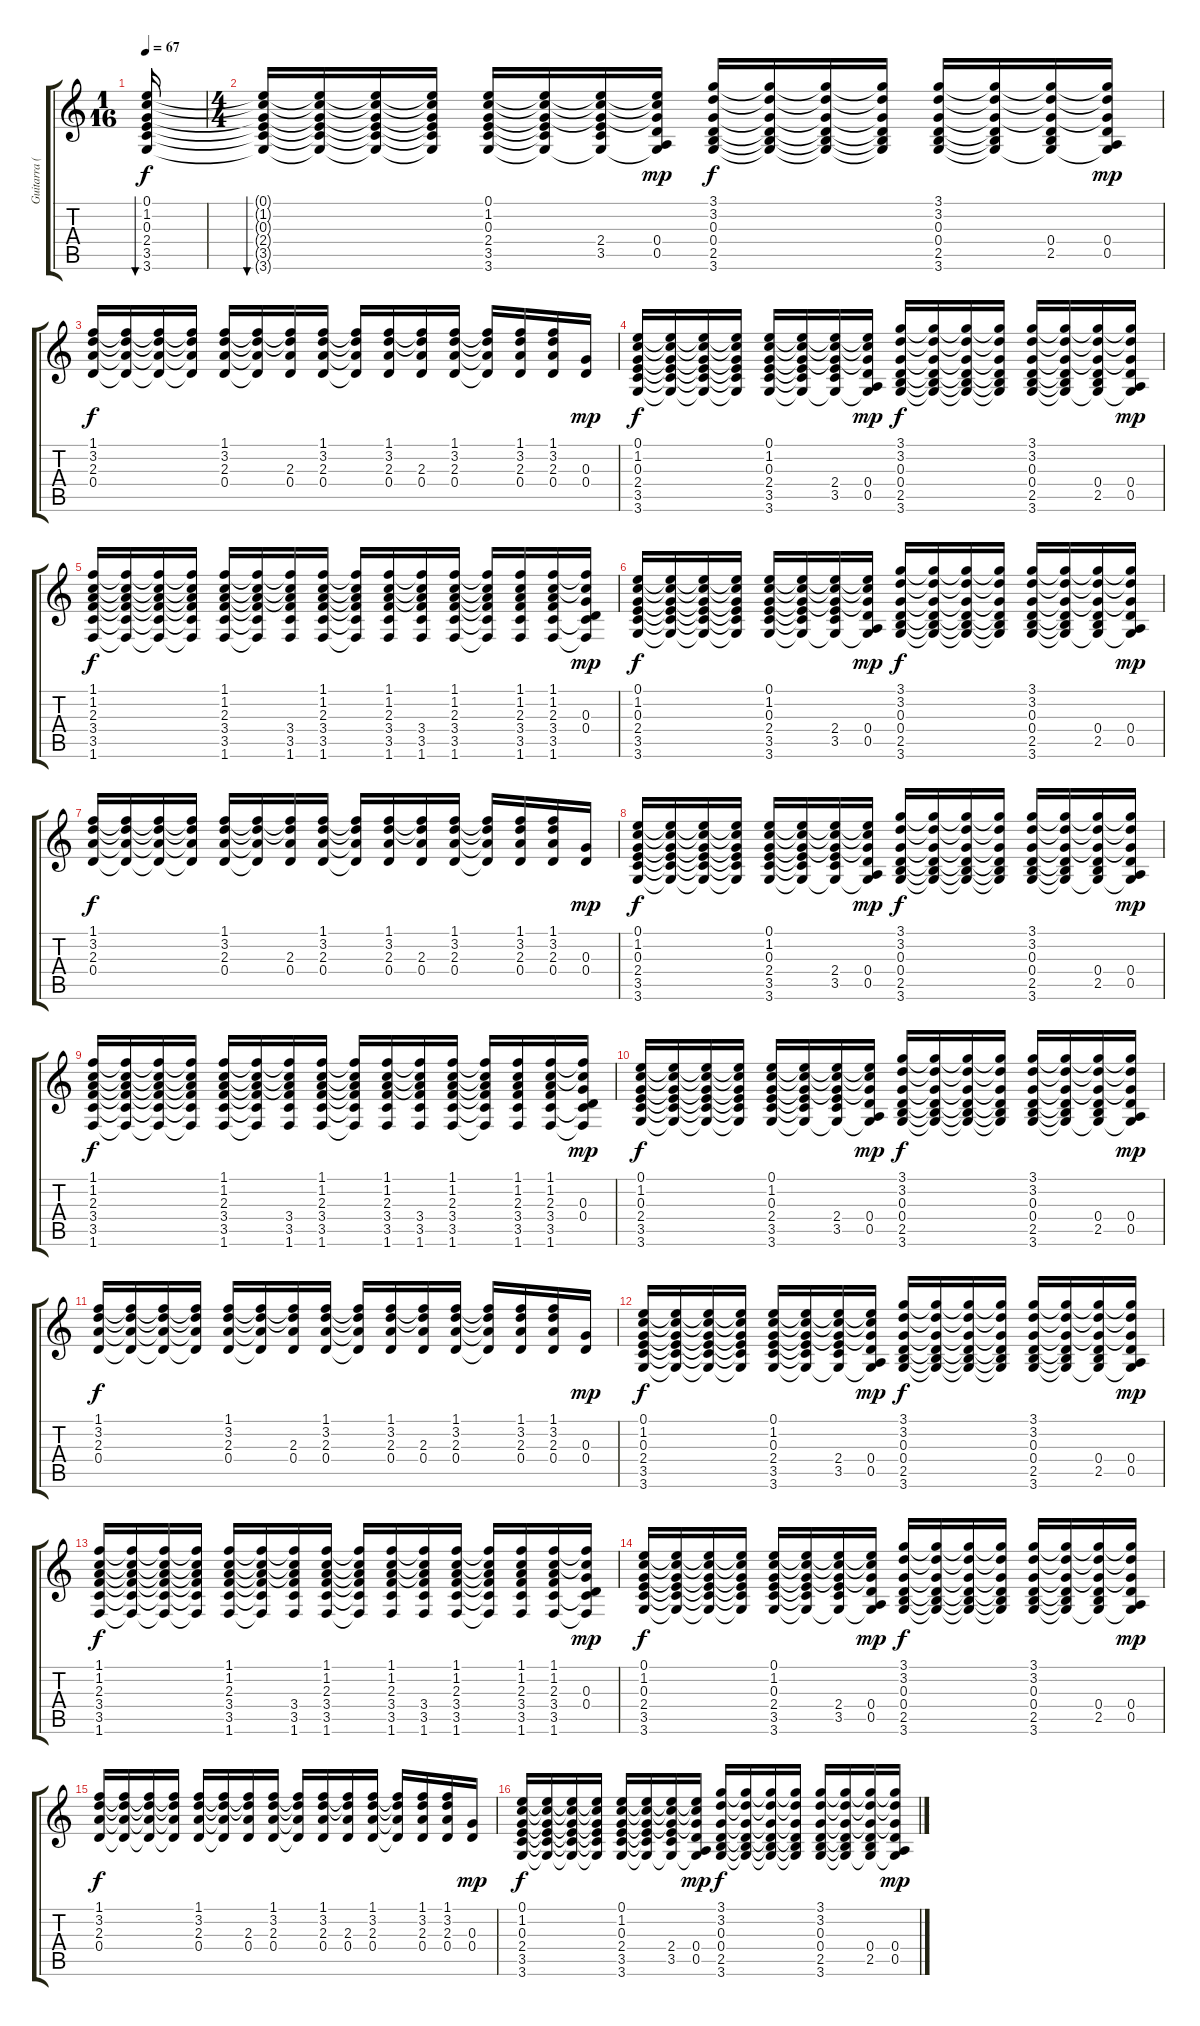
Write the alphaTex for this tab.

\track ("Guitarra (Evan)" "Guitarra (") {instrument acousticguitarsteel}
\staff {score tabs}
\tuning (E4 B3 G3 D3 A2 E2) {hide}
\ts (1 16)
\tempo 67
\clef g2
\ks c
(0.1 1.2 0.3 2.4 3.5 3.6).16{bu 480 dy f instrument acousticguitarsteel} |
\ts (4 4)
(0.1{t} 1.2{t} 0.3{t} 2.4{t} 3.5{t} 3.6{t}).16{bu 120} (0.1{t} 1.2{t} 0.3{t} 2.4{t} 3.5{t} 3.6{t}).16 (0.1{t} 1.2{t} 0.3{t} 2.4{t} 3.5{t} 3.6{t}).16 (0.1{t} 1.2{t} 0.3{t} 2.4{t} 3.5{t} 3.6{t}).16 (0.1 1.2 0.3 2.4 3.5 3.6).16 (0.1{t} 1.2{t} 0.3{t} 2.4{t} 3.5{t} 3.6{t}).16 (0.1{t} 1.2{t} 0.3{t} 2.4 3.5 3.6{t}).16 (0.1{t} 1.2{t} 0.3{t} 0.4 0.5 3.6{t}).16{dy mp} (3.1 3.2 0.3 0.4 2.5 3.6).16{dy f} (3.1{t} 3.2{t} 0.3{t} 0.4{t} 2.5{t} 3.6{t}).16 (3.1{t} 3.2{t} 0.3{t} 0.4{t} 2.5{t} 3.6{t}).16 (3.1{t} 3.2{t} 0.3{t} 0.4{t} 2.5{t} 3.6{t}).16 (3.1 3.2 0.3 0.4 2.5 3.6).16 (3.1{t} 3.2{t} 0.3{t} 0.4{t} 2.5{t} 3.6{t}).16 (3.1{t} 3.2{t} 0.3{t} 0.4 2.5 3.6{t}).16 (3.1{t} 3.2{t} 0.3{t} 0.4 0.5 3.6{t}).16{dy mp} |
(1.1 3.2 2.3 0.4).16{dy f} (1.1{t} 3.2{t} 2.3{t} 0.4{t}).16 (1.1{t} 3.2{t} 2.3{t} 0.4{t}).16 (1.1{t} 3.2{t} 2.3{t} 0.4{t}).16 (1.1 3.2 2.3 0.4).16 (1.1{t} 3.2{t} 2.3{t} 0.4{t}).16 (1.1{t} 3.2{t} 2.3 0.4).16 (1.1 3.2 2.3 0.4).16 (1.1{t} 3.2{t} 2.3{t} 0.4{t}).16 (1.1 3.2 2.3 0.4).16 (1.1{t} 3.2{t} 2.3 0.4).16 (1.1 3.2 2.3 0.4).16 (1.1{t} 3.2{t} 2.3{t} 0.4{t}).16 (1.1 3.2 2.3 0.4).16 (1.1 3.2 2.3 0.4).16 (0.3 0.4).16{dy mp} |
(0.1 1.2 0.3 2.4 3.5 3.6).16{dy f} (0.1{t} 1.2{t} 0.3{t} 2.4{t} 3.5{t} 3.6{t}).16 (0.1{t} 1.2{t} 0.3{t} 2.4{t} 3.5{t} 3.6{t}).16 (0.1{t} 1.2{t} 0.3{t} 2.4{t} 3.5{t} 3.6{t}).16 (0.1 1.2 0.3 2.4 3.5 3.6).16 (0.1{t} 1.2{t} 0.3{t} 2.4{t} 3.5{t} 3.6{t}).16 (0.1{t} 1.2{t} 0.3{t} 2.4 3.5 3.6{t}).16 (0.1{t} 1.2{t} 0.3{t} 0.4 0.5 3.6{t}).16{dy mp} (3.1 3.2 0.3 0.4 2.5 3.6).16{dy f} (3.1{t} 3.2{t} 0.3{t} 0.4{t} 2.5{t} 3.6{t}).16 (3.1{t} 3.2{t} 0.3{t} 0.4{t} 2.5{t} 3.6{t}).16 (3.1{t} 3.2{t} 0.3{t} 0.4{t} 2.5{t} 3.6{t}).16 (3.1 3.2 0.3 0.4 2.5 3.6).16 (3.1{t} 3.2{t} 0.3{t} 0.4{t} 2.5{t} 3.6{t}).16 (3.1{t} 3.2{t} 0.3{t} 0.4 2.5 3.6{t}).16 (3.1{t} 3.2{t} 0.3{t} 0.4 0.5 3.6{t}).16{dy mp} |
(1.1 1.2 2.3 3.4 3.5 1.6).16{dy f} (1.1{t} 1.2{t} 2.3{t} 3.4{t} 3.5{t} 1.6{t}).16 (1.1{t} 1.2{t} 2.3{t} 3.4{t} 3.5{t} 1.6{t}).16 (1.1{t} 1.2{t} 2.3{t} 3.4{t} 3.5{t} 1.6{t}).16 (1.1 1.2 2.3 3.4 3.5 1.6).16 (1.1{t} 1.2{t} 2.3{t} 3.4{t} 3.5{t} 1.6{t}).16 (1.1{t} 1.2{t} 2.3{t} 3.4 3.5 1.6).16 (1.1 1.2 2.3 3.4 3.5 1.6).16 (1.1{t} 1.2{t} 2.3{t} 3.4{t} 3.5{t} 1.6{t}).16 (1.1 1.2 2.3 3.4 3.5 1.6).16 (1.1{t} 1.2{t} 2.3{t} 3.4 3.5 1.6).16 (1.1 1.2 2.3 3.4 3.5 1.6).16 (1.1{t} 1.2{t} 2.3{t} 3.4{t} 3.5{t} 1.6{t}).16 (1.1 1.2 2.3 3.4 3.5 1.6).16 (1.1 1.2 2.3 3.4 3.5 1.6).16 (1.1{t} 1.2{t} 0.3 0.4 3.5{t} 1.6{t}).16{dy mp} |
(0.1 1.2 0.3 2.4 3.5 3.6).16{dy f} (0.1{t} 1.2{t} 0.3{t} 2.4{t} 3.5{t} 3.6{t}).16 (0.1{t} 1.2{t} 0.3{t} 2.4{t} 3.5{t} 3.6{t}).16 (0.1{t} 1.2{t} 0.3{t} 2.4{t} 3.5{t} 3.6{t}).16 (0.1 1.2 0.3 2.4 3.5 3.6).16 (0.1{t} 1.2{t} 0.3{t} 2.4{t} 3.5{t} 3.6{t}).16 (0.1{t} 1.2{t} 0.3{t} 2.4 3.5 3.6{t}).16 (0.1{t} 1.2{t} 0.3{t} 0.4 0.5 3.6{t}).16{dy mp} (3.1 3.2 0.3 0.4 2.5 3.6).16{dy f} (3.1{t} 3.2{t} 0.3{t} 0.4{t} 2.5{t} 3.6{t}).16 (3.1{t} 3.2{t} 0.3{t} 0.4{t} 2.5{t} 3.6{t}).16 (3.1{t} 3.2{t} 0.3{t} 0.4{t} 2.5{t} 3.6{t}).16 (3.1 3.2 0.3 0.4 2.5 3.6).16 (3.1{t} 3.2{t} 0.3{t} 0.4{t} 2.5{t} 3.6{t}).16 (3.1{t} 3.2{t} 0.3{t} 0.4 2.5 3.6{t}).16 (3.1{t} 3.2{t} 0.3{t} 0.4 0.5 3.6{t}).16{dy mp} |
(1.1 3.2 2.3 0.4).16{dy f} (1.1{t} 3.2{t} 2.3{t} 0.4{t}).16 (1.1{t} 3.2{t} 2.3{t} 0.4{t}).16 (1.1{t} 3.2{t} 2.3{t} 0.4{t}).16 (1.1 3.2 2.3 0.4).16 (1.1{t} 3.2{t} 2.3{t} 0.4{t}).16 (1.1{t} 3.2{t} 2.3 0.4).16 (1.1 3.2 2.3 0.4).16 (1.1{t} 3.2{t} 2.3{t} 0.4{t}).16 (1.1 3.2 2.3 0.4).16 (1.1{t} 3.2{t} 2.3 0.4).16 (1.1 3.2 2.3 0.4).16 (1.1{t} 3.2{t} 2.3{t} 0.4{t}).16 (1.1 3.2 2.3 0.4).16 (1.1 3.2 2.3 0.4).16 (0.3 0.4).16{dy mp} |
(0.1 1.2 0.3 2.4 3.5 3.6).16{dy f} (0.1{t} 1.2{t} 0.3{t} 2.4{t} 3.5{t} 3.6{t}).16 (0.1{t} 1.2{t} 0.3{t} 2.4{t} 3.5{t} 3.6{t}).16 (0.1{t} 1.2{t} 0.3{t} 2.4{t} 3.5{t} 3.6{t}).16 (0.1 1.2 0.3 2.4 3.5 3.6).16 (0.1{t} 1.2{t} 0.3{t} 2.4{t} 3.5{t} 3.6{t}).16 (0.1{t} 1.2{t} 0.3{t} 2.4 3.5 3.6{t}).16 (0.1{t} 1.2{t} 0.3{t} 0.4 0.5 3.6{t}).16{dy mp} (3.1 3.2 0.3 0.4 2.5 3.6).16{dy f} (3.1{t} 3.2{t} 0.3{t} 0.4{t} 2.5{t} 3.6{t}).16 (3.1{t} 3.2{t} 0.3{t} 0.4{t} 2.5{t} 3.6{t}).16 (3.1{t} 3.2{t} 0.3{t} 0.4{t} 2.5{t} 3.6{t}).16 (3.1 3.2 0.3 0.4 2.5 3.6).16 (3.1{t} 3.2{t} 0.3{t} 0.4{t} 2.5{t} 3.6{t}).16 (3.1{t} 3.2{t} 0.3{t} 0.4 2.5 3.6{t}).16 (3.1{t} 3.2{t} 0.3{t} 0.4 0.5 3.6{t}).16{dy mp} |
(1.1 1.2 2.3 3.4 3.5 1.6).16{dy f} (1.1{t} 1.2{t} 2.3{t} 3.4{t} 3.5{t} 1.6{t}).16 (1.1{t} 1.2{t} 2.3{t} 3.4{t} 3.5{t} 1.6{t}).16 (1.1{t} 1.2{t} 2.3{t} 3.4{t} 3.5{t} 1.6{t}).16 (1.1 1.2 2.3 3.4 3.5 1.6).16 (1.1{t} 1.2{t} 2.3{t} 3.4{t} 3.5{t} 1.6{t}).16 (1.1{t} 1.2{t} 2.3{t} 3.4 3.5 1.6).16 (1.1 1.2 2.3 3.4 3.5 1.6).16 (1.1{t} 1.2{t} 2.3{t} 3.4{t} 3.5{t} 1.6{t}).16 (1.1 1.2 2.3 3.4 3.5 1.6).16 (1.1{t} 1.2{t} 2.3{t} 3.4 3.5 1.6).16 (1.1 1.2 2.3 3.4 3.5 1.6).16 (1.1{t} 1.2{t} 2.3{t} 3.4{t} 3.5{t} 1.6{t}).16 (1.1 1.2 2.3 3.4 3.5 1.6).16 (1.1 1.2 2.3 3.4 3.5 1.6).16 (1.1{t} 1.2{t} 0.3 0.4 3.5{t} 1.6{t}).16{dy mp} |
(0.1 1.2 0.3 2.4 3.5 3.6).16{dy f} (0.1{t} 1.2{t} 0.3{t} 2.4{t} 3.5{t} 3.6{t}).16 (0.1{t} 1.2{t} 0.3{t} 2.4{t} 3.5{t} 3.6{t}).16 (0.1{t} 1.2{t} 0.3{t} 2.4{t} 3.5{t} 3.6{t}).16 (0.1 1.2 0.3 2.4 3.5 3.6).16 (0.1{t} 1.2{t} 0.3{t} 2.4{t} 3.5{t} 3.6{t}).16 (0.1{t} 1.2{t} 0.3{t} 2.4 3.5 3.6{t}).16 (0.1{t} 1.2{t} 0.3{t} 0.4 0.5 3.6{t}).16{dy mp} (3.1 3.2 0.3 0.4 2.5 3.6).16{dy f} (3.1{t} 3.2{t} 0.3{t} 0.4{t} 2.5{t} 3.6{t}).16 (3.1{t} 3.2{t} 0.3{t} 0.4{t} 2.5{t} 3.6{t}).16 (3.1{t} 3.2{t} 0.3{t} 0.4{t} 2.5{t} 3.6{t}).16 (3.1 3.2 0.3 0.4 2.5 3.6).16 (3.1{t} 3.2{t} 0.3{t} 0.4{t} 2.5{t} 3.6{t}).16 (3.1{t} 3.2{t} 0.3{t} 0.4 2.5 3.6{t}).16 (3.1{t} 3.2{t} 0.3{t} 0.4 0.5 3.6{t}).16{dy mp} |
(1.1 3.2 2.3 0.4).16{dy f} (1.1{t} 3.2{t} 2.3{t} 0.4{t}).16 (1.1{t} 3.2{t} 2.3{t} 0.4{t}).16 (1.1{t} 3.2{t} 2.3{t} 0.4{t}).16 (1.1 3.2 2.3 0.4).16 (1.1{t} 3.2{t} 2.3{t} 0.4{t}).16 (1.1{t} 3.2{t} 2.3 0.4).16 (1.1 3.2 2.3 0.4).16 (1.1{t} 3.2{t} 2.3{t} 0.4{t}).16 (1.1 3.2 2.3 0.4).16 (1.1{t} 3.2{t} 2.3 0.4).16 (1.1 3.2 2.3 0.4).16 (1.1{t} 3.2{t} 2.3{t} 0.4{t}).16 (1.1 3.2 2.3 0.4).16 (1.1 3.2 2.3 0.4).16 (0.3 0.4).16{dy mp} |
(0.1 1.2 0.3 2.4 3.5 3.6).16{dy f} (0.1{t} 1.2{t} 0.3{t} 2.4{t} 3.5{t} 3.6{t}).16 (0.1{t} 1.2{t} 0.3{t} 2.4{t} 3.5{t} 3.6{t}).16 (0.1{t} 1.2{t} 0.3{t} 2.4{t} 3.5{t} 3.6{t}).16 (0.1 1.2 0.3 2.4 3.5 3.6).16 (0.1{t} 1.2{t} 0.3{t} 2.4{t} 3.5{t} 3.6{t}).16 (0.1{t} 1.2{t} 0.3{t} 2.4 3.5 3.6{t}).16 (0.1{t} 1.2{t} 0.3{t} 0.4 0.5 3.6{t}).16{dy mp} (3.1 3.2 0.3 0.4 2.5 3.6).16{dy f} (3.1{t} 3.2{t} 0.3{t} 0.4{t} 2.5{t} 3.6{t}).16 (3.1{t} 3.2{t} 0.3{t} 0.4{t} 2.5{t} 3.6{t}).16 (3.1{t} 3.2{t} 0.3{t} 0.4{t} 2.5{t} 3.6{t}).16 (3.1 3.2 0.3 0.4 2.5 3.6).16 (3.1{t} 3.2{t} 0.3{t} 0.4{t} 2.5{t} 3.6{t}).16 (3.1{t} 3.2{t} 0.3{t} 0.4 2.5 3.6{t}).16 (3.1{t} 3.2{t} 0.3{t} 0.4 0.5 3.6{t}).16{dy mp} |
(1.1 1.2 2.3 3.4 3.5 1.6).16{dy f} (1.1{t} 1.2{t} 2.3{t} 3.4{t} 3.5{t} 1.6{t}).16 (1.1{t} 1.2{t} 2.3{t} 3.4{t} 3.5{t} 1.6{t}).16 (1.1{t} 1.2{t} 2.3{t} 3.4{t} 3.5{t} 1.6{t}).16 (1.1 1.2 2.3 3.4 3.5 1.6).16 (1.1{t} 1.2{t} 2.3{t} 3.4{t} 3.5{t} 1.6{t}).16 (1.1{t} 1.2{t} 2.3{t} 3.4 3.5 1.6).16 (1.1 1.2 2.3 3.4 3.5 1.6).16 (1.1{t} 1.2{t} 2.3{t} 3.4{t} 3.5{t} 1.6{t}).16 (1.1 1.2 2.3 3.4 3.5 1.6).16 (1.1{t} 1.2{t} 2.3{t} 3.4 3.5 1.6).16 (1.1 1.2 2.3 3.4 3.5 1.6).16 (1.1{t} 1.2{t} 2.3{t} 3.4{t} 3.5{t} 1.6{t}).16 (1.1 1.2 2.3 3.4 3.5 1.6).16 (1.1 1.2 2.3 3.4 3.5 1.6).16 (1.1{t} 1.2{t} 0.3 0.4 3.5{t} 1.6{t}).16{dy mp} |
(0.1 1.2 0.3 2.4 3.5 3.6).16{dy f} (0.1{t} 1.2{t} 0.3{t} 2.4{t} 3.5{t} 3.6{t}).16 (0.1{t} 1.2{t} 0.3{t} 2.4{t} 3.5{t} 3.6{t}).16 (0.1{t} 1.2{t} 0.3{t} 2.4{t} 3.5{t} 3.6{t}).16 (0.1 1.2 0.3 2.4 3.5 3.6).16 (0.1{t} 1.2{t} 0.3{t} 2.4{t} 3.5{t} 3.6{t}).16 (0.1{t} 1.2{t} 0.3{t} 2.4 3.5 3.6{t}).16 (0.1{t} 1.2{t} 0.3{t} 0.4 0.5 3.6{t}).16{dy mp} (3.1 3.2 0.3 0.4 2.5 3.6).16{dy f} (3.1{t} 3.2{t} 0.3{t} 0.4{t} 2.5{t} 3.6{t}).16 (3.1{t} 3.2{t} 0.3{t} 0.4{t} 2.5{t} 3.6{t}).16 (3.1{t} 3.2{t} 0.3{t} 0.4{t} 2.5{t} 3.6{t}).16 (3.1 3.2 0.3 0.4 2.5 3.6).16 (3.1{t} 3.2{t} 0.3{t} 0.4{t} 2.5{t} 3.6{t}).16 (3.1{t} 3.2{t} 0.3{t} 0.4 2.5 3.6{t}).16 (3.1{t} 3.2{t} 0.3{t} 0.4 0.5 3.6{t}).16{dy mp} |
(1.1 3.2 2.3 0.4).16{dy f} (1.1{t} 3.2{t} 2.3{t} 0.4{t}).16 (1.1{t} 3.2{t} 2.3{t} 0.4{t}).16 (1.1{t} 3.2{t} 2.3{t} 0.4{t}).16 (1.1 3.2 2.3 0.4).16 (1.1{t} 3.2{t} 2.3{t} 0.4{t}).16 (1.1{t} 3.2{t} 2.3 0.4).16 (1.1 3.2 2.3 0.4).16 (1.1{t} 3.2{t} 2.3{t} 0.4{t}).16 (1.1 3.2 2.3 0.4).16 (1.1{t} 3.2{t} 2.3 0.4).16 (1.1 3.2 2.3 0.4).16 (1.1{t} 3.2{t} 2.3{t} 0.4{t}).16 (1.1 3.2 2.3 0.4).16 (1.1 3.2 2.3 0.4).16 (0.3 0.4).16{dy mp} |
(0.1 1.2 0.3 2.4 3.5 3.6).16{dy f} (0.1{t} 1.2{t} 0.3{t} 2.4{t} 3.5{t} 3.6{t}).16 (0.1{t} 1.2{t} 0.3{t} 2.4{t} 3.5{t} 3.6{t}).16 (0.1{t} 1.2{t} 0.3{t} 2.4{t} 3.5{t} 3.6{t}).16 (0.1 1.2 0.3 2.4 3.5 3.6).16 (0.1{t} 1.2{t} 0.3{t} 2.4{t} 3.5{t} 3.6{t}).16 (0.1{t} 1.2{t} 0.3{t} 2.4 3.5 3.6{t}).16 (0.1{t} 1.2{t} 0.3{t} 0.4 0.5 3.6{t}).16{dy mp} (3.1 3.2 0.3 0.4 2.5 3.6).16{dy f} (3.1{t} 3.2{t} 0.3{t} 0.4{t} 2.5{t} 3.6{t}).16 (3.1{t} 3.2{t} 0.3{t} 0.4{t} 2.5{t} 3.6{t}).16 (3.1{t} 3.2{t} 0.3{t} 0.4{t} 2.5{t} 3.6{t}).16 (3.1 3.2 0.3 0.4 2.5 3.6).16 (3.1{t} 3.2{t} 0.3{t} 0.4{t} 2.5{t} 3.6{t}).16 (3.1{t} 3.2{t} 0.3{t} 0.4 2.5 3.6{t}).16 (3.1{t} 3.2{t} 0.3{t} 0.4 0.5 3.6{t}).16{dy mp}
